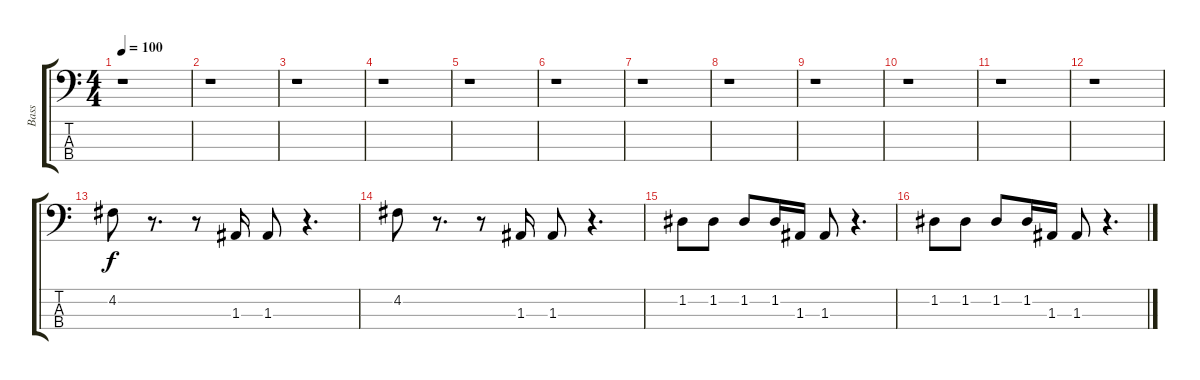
\track ("Bass" "Bass") {instrument electricbassfinger}
\staff {score tabs}
\tuning (G2 D2 A1 E1) {hide}
\ts (4 4)
\tempo 100
\clef f4
\ks c
r.1{dy f} |
r.1 |
r.1 |
r.1 |
r.1 |
r.1 |
r.1 |
r.1 |
r.1 |
r.1 |
r.1 |
r.1 |
4.2.8 r.8{d} r.8 1.3.16 1.3.8 r.4{d} |
4.2.8 r.8{d} r.8 1.3.16 1.3.8 r.4{d} |
1.2.8 1.2.8 1.2.8 1.2.16 1.3.16 1.3.8 r.4{d} |
1.2.8 1.2.8 1.2.8 1.2.16 1.3.16 1.3.8 r.4{d}
